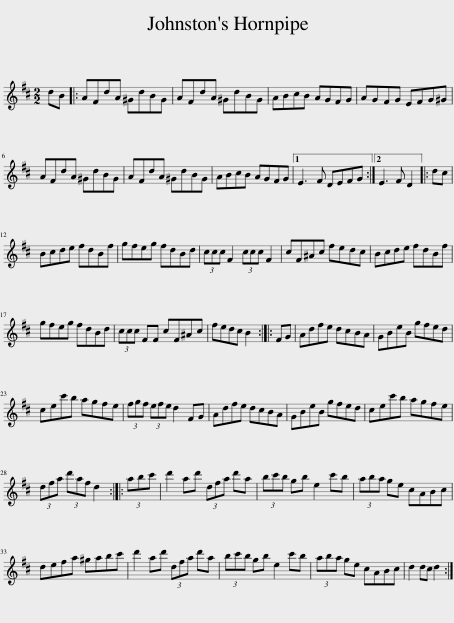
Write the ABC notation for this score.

X:1
L:1/8
M:2/2
I:linebreak $
K:D
V:1 treble
V:1
 dB |: AFdA ^GdBG | AFdA ^GdBG | ABcB AGFG | AGFG EFG^G |$ %5
 AFdA ^GdBG | AFdA ^GdBG | ABcB AGFG |1 E3 F DEFG :|2 E3 F D2 |: %10
 dc |$ Bcde fdBf | gfeg fdBd | (3ccc F2 (3ccc F2 | cF^Ac fedc | %15
 Bcde fdBf |$ gfeg fdBd | (3ccc FF cF^Ac | fedc B2 :: FG | %20
 Adfe dcBA | GBeB gfed |$ cec'b agfe | (3fgf (3efe d2 FG | Adfe dcBA | %25
 GBeB gfed | cec'b agfe |$ (3dfa (3d'af d2 :: (3abc' | d'2 ad' (3dfa d'a | %30
 (3bc'b gb e2 c'b | (3aba ge cABc |$ defa ^gabc' | d'2 ad' (3dfa d'a | (3bc'b gb e2 c'b | %35
 (3aba ge cABc | d2 dc d2 :| %37
